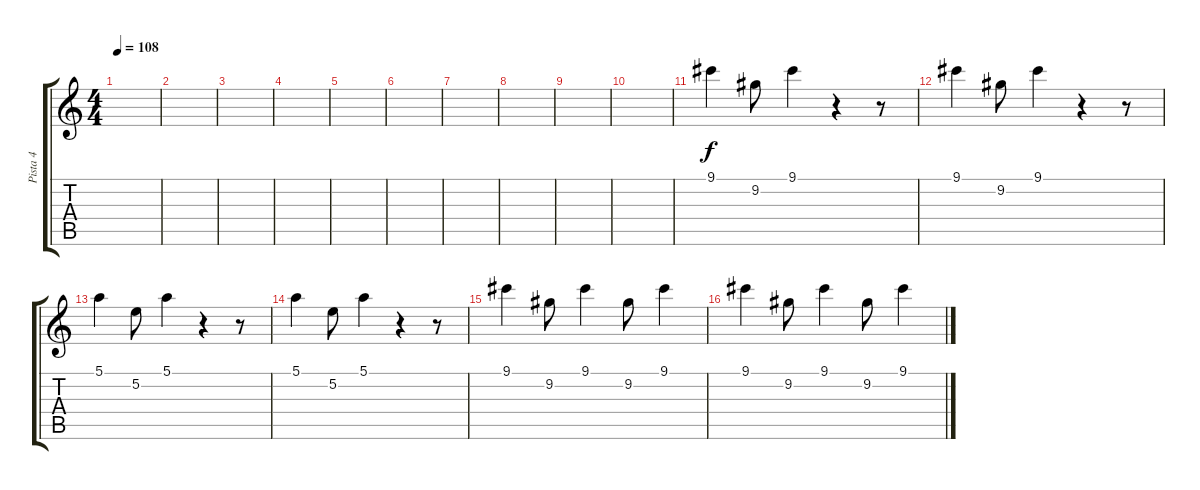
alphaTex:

\track ("Pista 4" "Pista 4") {instrument electricguitarclean}
\staff {score tabs}
\tuning (E4 B3 G3 D3 A2 E2) {hide}
\ts (4 4)
\tempo 108
\clef g2
\ks c
|
|
|
|
|
|
|
|
|
|
9.1.4 9.2.8 9.1.4 r.4 r.8 |
9.1.4 9.2.8 9.1.4 r.4 r.8 |
5.1.4 5.2.8 5.1.4 r.4 r.8 |
5.1.4 5.2.8 5.1.4 r.4 r.8 |
9.1.4 9.2.8 9.1.4 9.2.8 9.1.4 |
9.1.4 9.2.8 9.1.4 9.2.8 9.1.4
